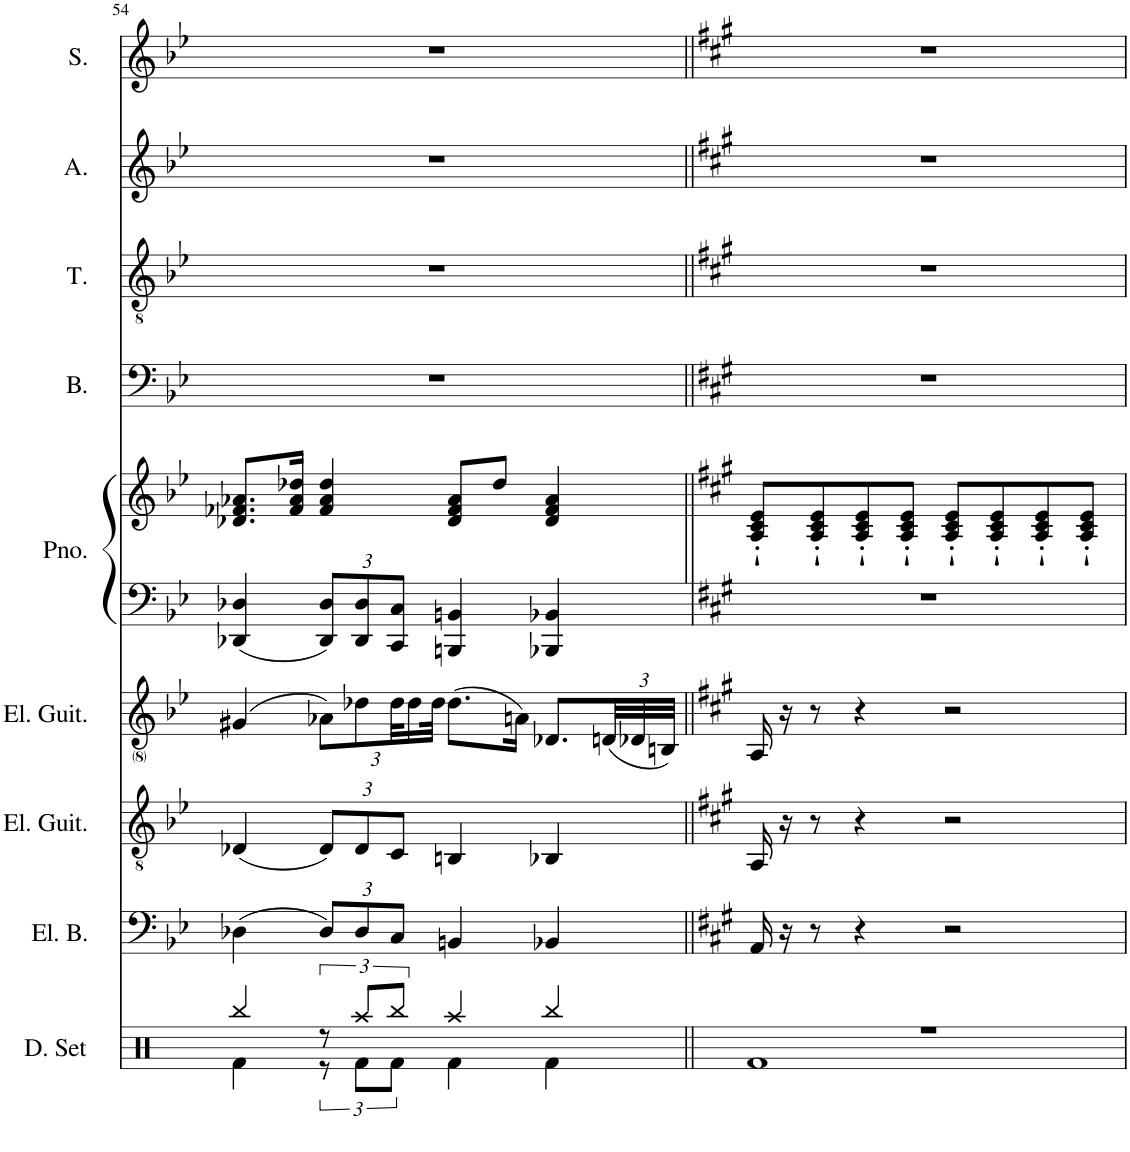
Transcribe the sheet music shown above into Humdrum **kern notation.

**kern	**kern	**kern	**kern	**kern	**kern	**kern	**kern	**kern	**kern
*part9	*part8	*part7	*part6	*part5	*part5	*part4	*part3	*part2	*part1
*staff10	*staff9	*staff8	*staff7	*staff6	*staff5	*staff4	*staff3	*staff2	*staff1
*I"Drumset	*I"Electric Bass	*I"Electric Guitar	*I"Electric Guitar	*I"Piano	*	*I"Bass	*I"Tenor	*I"Alto	*I"Soprano
*I'D. Set	*I'El. B.	*I'El. Guit.	*I'El. Guit.	*I'Pno.	*	*I'B.	*I'T.	*I'A.	*I'S.
!!LO:PB:g=z
*clefX	*clefF4	*clefGv2	*clefG2	*clefF4	*clefG2	*clefF4	*clefGv2	*clefG2	*clefG2
*	*Trd7c12	*	*	*	*	*	*	*	*
*k[]	*k[b-e-]	*k[b-e-]	*k[b-e-]	*k[b-e-]	*k[b-e-]	*k[b-e-]	*k[b-e-]	*k[b-e-]	*k[b-e-]
*M4/4	*M4/4	*M4/4	*M4/4	*M4/4	*M4/4	*M4/4	*M4/4	*M4/4	*M4/4
=54	=54	=54	=54	=54	=54	=54	=54	=54	=54
*^	*	*	*	*	*	*	*	*	*
4Rbb/	4Rf\	(4D-X\	(4D-X/	(4g#X/	4DD-X/ 4D-X/	8.d-X/ 8.f-X/ 8.a-X/L	1r	1r	1r	1r
.	.	.	.	.	.	16f-/ 16a-/ 16dd-X/Jk	.	.	.	.
*	*	*Xbrackettup	*Xbrackettup	*Xbrackettup	*Xbrackettup	*	*	*	*	*
12r	12r	12D-/L)	12D-/L)	12a-X\L)	12DD-/ 12D-/L	4f-/ 4a-/ 4dd-/	.	.	.	.
12Raa/L	12Rf\L	12D-/	12D-/	12dd-X\	12DD-/ 12D-/	.	.	.	.	.
12Rbb/J	12Rf\J	12C/J	12C/J	48dd-\KL	12CC/ 12C/J	.	.	.	.	.
.	.	.	.	24dd-\	.	.	.	.	.	.
.	.	.	.	48dd-\JJk	.	.	.	.	.	.
4Raa/	4Rf\	4BBn/	4BBn/	(8.dd-\L	4BBBn/ 4BBn/	8d-/ 8f-/ 8a-/L	.	.	.	.
.	.	.	.	.	.	8dd-/J	.	.	.	.
.	.	.	.	16an\Jk)	.	.	.	.	.	.
4Rbb/	4Rf\	4BB-X/	4BB-X/	8.d-X/L	4BBB-X/ 4BB-X/	4d-/ 4f-/ 4a-/	.	.	.	.
.	.	.	.	(48dn/LL	.	.	.	.	.	.
.	.	.	.	48d-X/	.	.	.	.	.	.
.	.	.	.	48Bn/JJJ)	.	.	.	.	.	.
=55||	=55||	=55||	=55||	=55||	=55||	=55||	=55||	=55||	=55||	=55||
*	*	*k[f#c#g#]	*k[f#c#g#]	*k[f#c#g#]	*k[f#c#g#]	*k[f#c#g#]	*k[f#c#g#]	*k[f#c#g#]	*k[f#c#g#]	*k[f#c#g#]
1r	1Rf	16AA/	16AA/	16A/	1r	8A/'` 8c#/'` 8e/'`L	1r	1r	1r	1r
.	.	16r	16r	16r	.	.	.	.	.	.
.	.	8r	8r	8r	.	8A/'` 8c#/'` 8e/'`	.	.	.	.
.	.	4r	4r	4r	.	8A/'` 8c#/'` 8e/'`	.	.	.	.
.	.	.	.	.	.	8A/'` 8c#/'` 8e/'`J	.	.	.	.
.	.	2r	2r	2r	.	8A/'` 8c#/'` 8e/'`L	.	.	.	.
.	.	.	.	.	.	8A/'` 8c#/'` 8e/'`	.	.	.	.
.	.	.	.	.	.	8A/'` 8c#/'` 8e/'`	.	.	.	.
.	.	.	.	.	.	8A/'` 8c#/'` 8e/'`J	.	.	.	.
*v	*v	*	*	*	*	*	*	*	*	*
=	=	=	=	=	=	=	=	=	=
*-	*-	*-	*-	*-	*-	*-	*-	*-	*-
